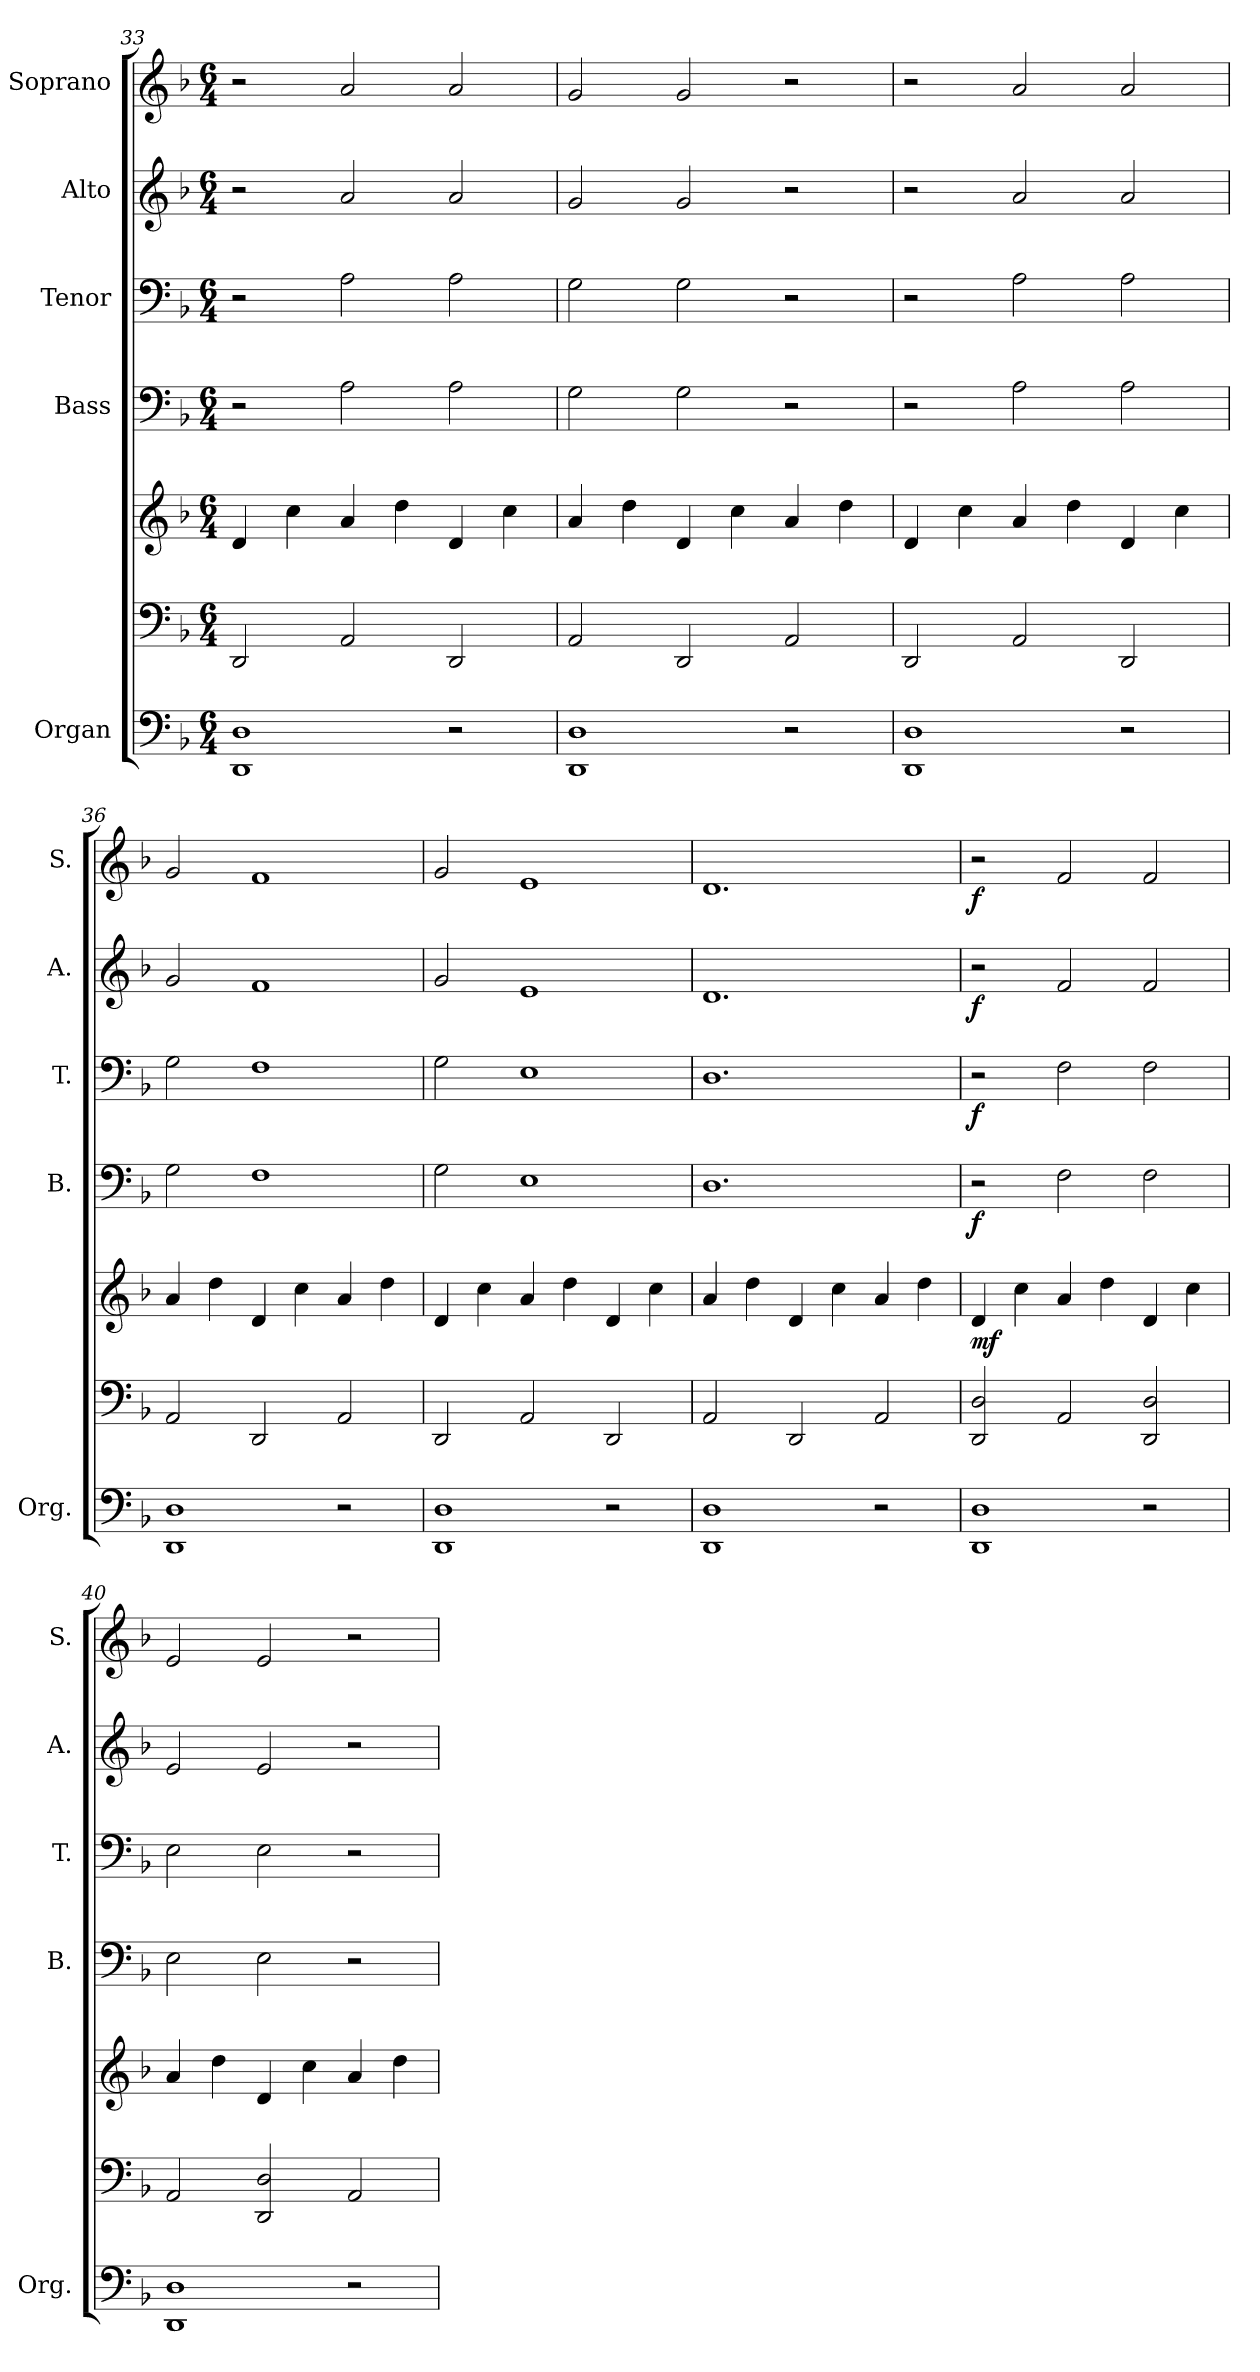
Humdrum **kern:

**kern	**kern	**kern	**dynam	**kern	**dynam	**kern	**dynam	**kern	**dynam	**kern	**dynam
*part5	*part5	*part5	*part5	*part4	*part4	*part3	*part3	*part2	*part2	*part1	*part1
*staff7	*staff6	*staff5	*staff5/6/7	*staff4	*staff4	*staff3	*staff3	*staff2	*staff2	*staff1	*staff1
*I"Organ	*	*	*	*I"Bass	*	*I"Tenor	*	*I"Alto	*	*I"Soprano	*
*I'Org.	*	*	*	*I'B.	*	*I'T.	*	*I'A.	*	*I'S.	*
*clefF4	*clefF4	*clefG2	*	*clefF4	*	*clefF4	*	*clefG2	*	*clefG2	*
*k[b-]	*k[b-]	*k[b-]	*	*k[b-]	*	*k[b-]	*	*k[b-]	*	*k[b-]	*
*M6/4	*M6/4	*M6/4	*	*M6/4	*	*M6/4	*	*M6/4	*	*M6/4	*
=33	=33	=33	=33	=33	=33	=33	=33	=33	=33	=33	=33
1DD 1D	2DD/	4d/	.	2r	.	2r	.	2r	.	2r	.
.	.	4cc\	.	.	.	.	.	.	.	.	.
.	2AA/	4a/	.	2A\	.	2A\	.	2a/	.	2a/	.
.	.	4dd\	.	.	.	.	.	.	.	.	.
2r	2DD/	4d/	.	2A\	.	2A\	.	2a/	.	2a/	.
.	.	4cc\	.	.	.	.	.	.	.	.	.
!!LO:PB:g=z
=34	=34	=34	=34	=34	=34	=34	=34	=34	=34	=34	=34
1DD 1D	2AA/	4a/	.	2G\	.	2G\	.	2g/	.	2g/	.
.	.	4dd\	.	.	.	.	.	.	.	.	.
.	2DD/	4d/	.	2G\	.	2G\	.	2g/	.	2g/	.
.	.	4cc\	.	.	.	.	.	.	.	.	.
2r	2AA/	4a/	.	2r	.	2r	.	2r	.	2r	.
.	.	4dd\	.	.	.	.	.	.	.	.	.
=35	=35	=35	=35	=35	=35	=35	=35	=35	=35	=35	=35
1DD 1D	2DD/	4d/	.	2r	.	2r	.	2r	.	2r	.
.	.	4cc\	.	.	.	.	.	.	.	.	.
.	2AA/	4a/	.	2A\	.	2A\	.	2a/	.	2a/	.
.	.	4dd\	.	.	.	.	.	.	.	.	.
2r	2DD/	4d/	.	2A\	.	2A\	.	2a/	.	2a/	.
.	.	4cc\	.	.	.	.	.	.	.	.	.
=36	=36	=36	=36	=36	=36	=36	=36	=36	=36	=36	=36
1DD 1D	2AA/	4a/	.	2G\	.	2G\	.	2g/	.	2g/	.
.	.	4dd\	.	.	.	.	.	.	.	.	.
.	2DD/	4d/	.	1F	.	1F	.	1f	.	1f	.
.	.	4cc\	.	.	.	.	.	.	.	.	.
2r	2AA/	4a/	.	.	.	.	.	.	.	.	.
.	.	4dd\	.	.	.	.	.	.	.	.	.
=37	=37	=37	=37	=37	=37	=37	=37	=37	=37	=37	=37
1DD 1D	2DD/	4d/	.	2G\	.	2G\	.	2g/	.	2g/	.
.	.	4cc\	.	.	.	.	.	.	.	.	.
.	2AA/	4a/	.	1E	.	1E	.	1e	.	1e	.
.	.	4dd\	.	.	.	.	.	.	.	.	.
2r	2DD/	4d/	.	.	.	.	.	.	.	.	.
.	.	4cc\	.	.	.	.	.	.	.	.	.
=38	=38	=38	=38	=38	=38	=38	=38	=38	=38	=38	=38
1DD 1D	2AA/	4a/	.	1.D	.	1.D	.	1.d	.	1.d	.
.	.	4dd\	.	.	.	.	.	.	.	.	.
.	2DD/	4d/	.	.	.	.	.	.	.	.	.
.	.	4cc\	.	.	.	.	.	.	.	.	.
2r	2AA/	4a/	.	.	.	.	.	.	.	.	.
.	.	4dd\	.	.	.	.	.	.	.	.	.
=39	=39	=39	=39	=39	=39	=39	=39	=39	=39	=39	=39
!	!	!	!LO:DY:b	!	!LO:DY:b	!	!LO:DY:b	!	!LO:DY:b	!	!LO:DY:b
1DD 1D	2DD/ 2D/	4d/	mf	2r	f	2r	f	2r	f	2r	f
.	.	4cc\	.	.	.	.	.	.	.	.	.
.	2AA/	4a/	.	2F\	.	2F\	.	2f/	.	2f/	.
.	.	4dd\	.	.	.	.	.	.	.	.	.
2r	2DD/ 2D/	4d/	.	2F\	.	2F\	.	2f/	.	2f/	.
.	.	4cc\	.	.	.	.	.	.	.	.	.
!!LO:PB:g=z
=40	=40	=40	=40	=40	=40	=40	=40	=40	=40	=40	=40
1DD 1D	2AA/	4a/	.	2E\	.	2E\	.	2e/	.	2e/	.
.	.	4dd\	.	.	.	.	.	.	.	.	.
.	2DD/ 2D/	4d/	.	2E\	.	2E\	.	2e/	.	2e/	.
.	.	4cc\	.	.	.	.	.	.	.	.	.
2r	2AA/	4a/	.	2r	.	2r	.	2r	.	2r	.
.	.	4dd\	.	.	.	.	.	.	.	.	.
=	=	=	=	=	=	=	=	=	=	=	=
*-	*-	*-	*-	*-	*-	*-	*-	*-	*-	*-	*-
